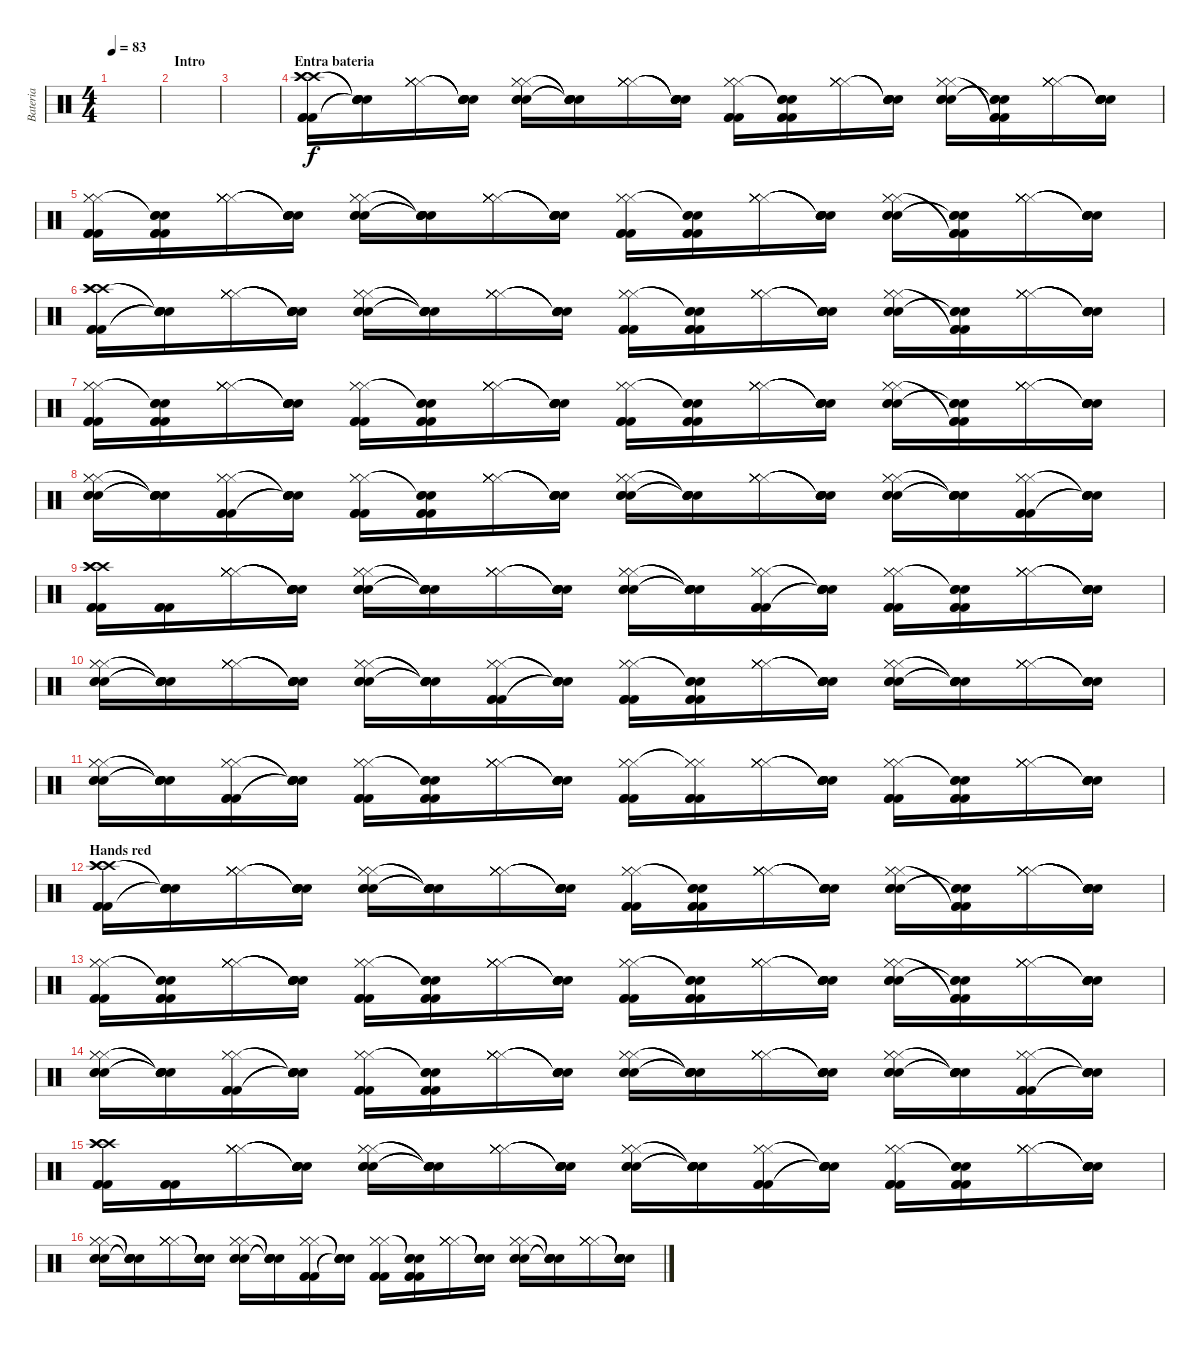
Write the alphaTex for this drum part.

\track ("Bateria" "Bateria") {instrument percussion}
\staff {score}
\articulation defaults
\ts (4 4)
\tempo 83
\clef neutral
\ks c
|
\section ("" "Intro")
|
|
\section ("" "Entra bateria")
("Crash high (hit)" "Crash high (hit)" "Crash high (hit)" "Kick (hit) 2" "Kick (hit) 2" "Kick (hit) 2").16 ("Snare (hit)"{t} "Snare (hit)"{t} "Snare (hit)"{t} "Snare (hit)"{t} "Snare (hit)"{t} "Snare (hit)"{t}).16 ("Hi-Hat (closed)" "Hi-Hat (closed)" "Hi-Hat (closed)" "Hi-Hat (closed)" "Hi-Hat (closed)" "Hi-Hat (closed)").16 ("Snare (hit)"{t} "Snare (hit)"{t} "Snare (hit)"{t} "Snare (hit)"{t} "Snare (hit)"{t} "Snare (hit)"{t}).16 ("Electric Snare (hit)" "Electric Snare (hit)" "Electric Snare (hit)" "Hi-Hat (closed)" "Hi-Hat (closed)" "Hi-Hat (closed)").16 ("Snare (hit)"{t} "Snare (hit)"{t} "Snare (hit)"{t} "Snare (hit)"{t} "Snare (hit)"{t} "Snare (hit)"{t}).16 ("Hi-Hat (closed)" "Hi-Hat (closed)" "Hi-Hat (closed)" "Hi-Hat (closed)" "Hi-Hat (closed)" "Hi-Hat (closed)").16 ("Snare (hit)"{t} "Snare (hit)"{t} "Snare (hit)"{t} "Snare (hit)"{t} "Snare (hit)"{t} "Snare (hit)"{t}).16 ("Hi-Hat (closed)" "Hi-Hat (closed)" "Hi-Hat (closed)" "Kick (hit) 2" "Kick (hit) 2" "Kick (hit) 2").16 ("Snare (hit)"{t} "Snare (hit)"{t} "Snare (hit)"{t} "Kick (hit) 2" "Kick (hit) 2" "Kick (hit) 2").16 ("Hi-Hat (closed)" "Hi-Hat (closed)" "Hi-Hat (closed)" "Hi-Hat (closed)" "Hi-Hat (closed)" "Hi-Hat (closed)").16 ("Snare (hit)"{t} "Snare (hit)"{t} "Snare (hit)"{t} "Snare (hit)"{t} "Snare (hit)"{t} "Snare (hit)"{t}).16 ("Electric Snare (hit)" "Electric Snare (hit)" "Electric Snare (hit)" "Hi-Hat (closed)" "Hi-Hat (closed)" "Hi-Hat (closed)").16 ("Snare (hit)"{t} "Snare (hit)"{t} "Snare (hit)"{t} "Kick (hit) 2"{t} "Kick (hit) 2"{t} "Kick (hit) 2"{t}).16 ("Hi-Hat (closed)" "Hi-Hat (closed)" "Hi-Hat (closed)" "Hi-Hat (closed)" "Hi-Hat (closed)" "Hi-Hat (closed)").16 ("Snare (hit)"{t} "Snare (hit)"{t} "Snare (hit)"{t} "Snare (hit)"{t} "Snare (hit)"{t} "Snare (hit)"{t}).16 |
("Hi-Hat (closed)" "Hi-Hat (closed)" "Hi-Hat (closed)" "Kick (hit) 2" "Kick (hit) 2" "Kick (hit) 2").16 ("Snare (hit)"{t} "Snare (hit)"{t} "Snare (hit)"{t} "Kick (hit) 2" "Kick (hit) 2" "Kick (hit) 2").16 ("Hi-Hat (closed)" "Hi-Hat (closed)" "Hi-Hat (closed)" "Hi-Hat (closed)" "Hi-Hat (closed)" "Hi-Hat (closed)").16 ("Snare (hit)"{t} "Snare (hit)"{t} "Snare (hit)"{t} "Snare (hit)"{t} "Snare (hit)"{t} "Snare (hit)"{t}).16 ("Electric Snare (hit)" "Electric Snare (hit)" "Electric Snare (hit)" "Hi-Hat (closed)" "Hi-Hat (closed)" "Hi-Hat (closed)").16 ("Snare (hit)"{t} "Snare (hit)"{t} "Snare (hit)"{t} "Snare (hit)"{t} "Snare (hit)"{t} "Snare (hit)"{t}).16 ("Hi-Hat (closed)" "Hi-Hat (closed)" "Hi-Hat (closed)" "Hi-Hat (closed)" "Hi-Hat (closed)" "Hi-Hat (closed)").16 ("Snare (hit)"{t} "Snare (hit)"{t} "Snare (hit)"{t} "Snare (hit)"{t} "Snare (hit)"{t} "Snare (hit)"{t}).16 ("Hi-Hat (closed)" "Hi-Hat (closed)" "Hi-Hat (closed)" "Kick (hit) 2" "Kick (hit) 2" "Kick (hit) 2").16 ("Snare (hit)"{t} "Snare (hit)"{t} "Snare (hit)"{t} "Kick (hit) 2" "Kick (hit) 2" "Kick (hit) 2").16 ("Hi-Hat (closed)" "Hi-Hat (closed)" "Hi-Hat (closed)" "Hi-Hat (closed)" "Hi-Hat (closed)" "Hi-Hat (closed)").16 ("Snare (hit)"{t} "Snare (hit)"{t} "Snare (hit)"{t} "Snare (hit)"{t} "Snare (hit)"{t} "Snare (hit)"{t}).16 ("Electric Snare (hit)" "Electric Snare (hit)" "Electric Snare (hit)" "Hi-Hat (closed)" "Hi-Hat (closed)" "Hi-Hat (closed)").16 ("Snare (hit)"{t} "Snare (hit)"{t} "Snare (hit)"{t} "Kick (hit) 2"{t} "Kick (hit) 2"{t} "Kick (hit) 2"{t}).16 ("Hi-Hat (closed)" "Hi-Hat (closed)" "Hi-Hat (closed)" "Hi-Hat (closed)" "Hi-Hat (closed)" "Hi-Hat (closed)").16 ("Snare (hit)"{t} "Snare (hit)"{t} "Snare (hit)"{t} "Snare (hit)"{t} "Snare (hit)"{t} "Snare (hit)"{t}).16 |
("Crash high (hit)" "Crash high (hit)" "Crash high (hit)" "Kick (hit) 2" "Kick (hit) 2" "Kick (hit) 2").16 ("Snare (hit)"{t} "Snare (hit)"{t} "Snare (hit)"{t} "Snare (hit)"{t} "Snare (hit)"{t} "Snare (hit)"{t}).16 ("Hi-Hat (closed)" "Hi-Hat (closed)" "Hi-Hat (closed)" "Hi-Hat (closed)" "Hi-Hat (closed)" "Hi-Hat (closed)").16 ("Snare (hit)"{t} "Snare (hit)"{t} "Snare (hit)"{t} "Snare (hit)"{t} "Snare (hit)"{t} "Snare (hit)"{t}).16 ("Electric Snare (hit)" "Electric Snare (hit)" "Electric Snare (hit)" "Hi-Hat (closed)" "Hi-Hat (closed)" "Hi-Hat (closed)").16 ("Snare (hit)"{t} "Snare (hit)"{t} "Snare (hit)"{t} "Snare (hit)"{t} "Snare (hit)"{t} "Snare (hit)"{t}).16 ("Hi-Hat (closed)" "Hi-Hat (closed)" "Hi-Hat (closed)" "Hi-Hat (closed)" "Hi-Hat (closed)" "Hi-Hat (closed)").16 ("Snare (hit)"{t} "Snare (hit)"{t} "Snare (hit)"{t} "Snare (hit)"{t} "Snare (hit)"{t} "Snare (hit)"{t}).16 ("Hi-Hat (closed)" "Hi-Hat (closed)" "Hi-Hat (closed)" "Kick (hit) 2" "Kick (hit) 2" "Kick (hit) 2").16 ("Snare (hit)"{t} "Snare (hit)"{t} "Snare (hit)"{t} "Kick (hit) 2" "Kick (hit) 2" "Kick (hit) 2").16 ("Hi-Hat (closed)" "Hi-Hat (closed)" "Hi-Hat (closed)" "Hi-Hat (closed)" "Hi-Hat (closed)" "Hi-Hat (closed)").16 ("Snare (hit)"{t} "Snare (hit)"{t} "Snare (hit)"{t} "Snare (hit)"{t} "Snare (hit)"{t} "Snare (hit)"{t}).16 ("Electric Snare (hit)" "Electric Snare (hit)" "Electric Snare (hit)" "Hi-Hat (closed)" "Hi-Hat (closed)" "Hi-Hat (closed)").16 ("Snare (hit)"{t} "Snare (hit)"{t} "Snare (hit)"{t} "Kick (hit) 2"{t} "Kick (hit) 2"{t} "Kick (hit) 2"{t}).16 ("Hi-Hat (closed)" "Hi-Hat (closed)" "Hi-Hat (closed)" "Hi-Hat (closed)" "Hi-Hat (closed)" "Hi-Hat (closed)").16 ("Snare (hit)"{t} "Snare (hit)"{t} "Snare (hit)"{t} "Snare (hit)"{t} "Snare (hit)"{t} "Snare (hit)"{t}).16 |
("Hi-Hat (closed)" "Hi-Hat (closed)" "Hi-Hat (closed)" "Kick (hit) 2" "Kick (hit) 2" "Kick (hit) 2").16 ("Snare (hit)"{t} "Snare (hit)"{t} "Snare (hit)"{t} "Kick (hit) 2" "Kick (hit) 2" "Kick (hit) 2").16 ("Hi-Hat (closed)" "Hi-Hat (closed)" "Hi-Hat (closed)" "Hi-Hat (closed)" "Hi-Hat (closed)" "Hi-Hat (closed)").16 ("Snare (hit)"{t} "Snare (hit)"{t} "Snare (hit)"{t} "Snare (hit)"{t} "Snare (hit)"{t} "Snare (hit)"{t}).16 ("Hi-Hat (closed)" "Hi-Hat (closed)" "Hi-Hat (closed)" "Kick (hit) 2" "Kick (hit) 2" "Kick (hit) 2").16 ("Snare (hit)"{t} "Snare (hit)"{t} "Snare (hit)"{t} "Kick (hit) 2" "Kick (hit) 2" "Kick (hit) 2").16 ("Hi-Hat (closed)" "Hi-Hat (closed)" "Hi-Hat (closed)" "Hi-Hat (closed)" "Hi-Hat (closed)" "Hi-Hat (closed)").16 ("Snare (hit)"{t} "Snare (hit)"{t} "Snare (hit)"{t} "Snare (hit)"{t} "Snare (hit)"{t} "Snare (hit)"{t}).16 ("Hi-Hat (closed)" "Hi-Hat (closed)" "Hi-Hat (closed)" "Kick (hit) 2" "Kick (hit) 2" "Kick (hit) 2").16 ("Snare (hit)"{t} "Snare (hit)"{t} "Snare (hit)"{t} "Kick (hit) 2" "Kick (hit) 2" "Kick (hit) 2").16 ("Hi-Hat (closed)" "Hi-Hat (closed)" "Hi-Hat (closed)" "Hi-Hat (closed)" "Hi-Hat (closed)" "Hi-Hat (closed)").16 ("Snare (hit)"{t} "Snare (hit)"{t} "Snare (hit)"{t} "Snare (hit)"{t} "Snare (hit)"{t} "Snare (hit)"{t}).16 ("Electric Snare (hit)" "Electric Snare (hit)" "Electric Snare (hit)" "Hi-Hat (closed)" "Hi-Hat (closed)" "Hi-Hat (closed)").16 ("Snare (hit)"{t} "Snare (hit)"{t} "Snare (hit)"{t} "Kick (hit) 2"{t} "Kick (hit) 2"{t} "Kick (hit) 2"{t}).16 ("Hi-Hat (closed)" "Hi-Hat (closed)" "Hi-Hat (closed)" "Hi-Hat (closed)" "Hi-Hat (closed)" "Hi-Hat (closed)").16 ("Snare (hit)"{t} "Snare (hit)"{t} "Snare (hit)"{t} "Snare (hit)"{t} "Snare (hit)"{t} "Snare (hit)"{t}).16 |
("Electric Snare (hit)" "Electric Snare (hit)" "Electric Snare (hit)" "Hi-Hat (closed)" "Hi-Hat (closed)" "Hi-Hat (closed)").16 ("Snare (hit)"{t} "Snare (hit)"{t} "Snare (hit)"{t} "Snare (hit)"{t} "Snare (hit)"{t} "Snare (hit)"{t}).16 ("Hi-Hat (closed)" "Hi-Hat (closed)" "Hi-Hat (closed)" "Kick (hit) 2" "Kick (hit) 2" "Kick (hit) 2").16 ("Snare (hit)"{t} "Snare (hit)"{t} "Snare (hit)"{t} "Snare (hit)"{t} "Snare (hit)"{t} "Snare (hit)"{t}).16 ("Hi-Hat (closed)" "Hi-Hat (closed)" "Hi-Hat (closed)" "Kick (hit) 2" "Kick (hit) 2" "Kick (hit) 2").16 ("Snare (hit)"{t} "Snare (hit)"{t} "Snare (hit)"{t} "Kick (hit) 2" "Kick (hit) 2" "Kick (hit) 2").16 ("Hi-Hat (closed)" "Hi-Hat (closed)" "Hi-Hat (closed)" "Hi-Hat (closed)" "Hi-Hat (closed)" "Hi-Hat (closed)").16 ("Snare (hit)"{t} "Snare (hit)"{t} "Snare (hit)"{t} "Snare (hit)"{t} "Snare (hit)"{t} "Snare (hit)"{t}).16 ("Electric Snare (hit)" "Electric Snare (hit)" "Electric Snare (hit)" "Hi-Hat (closed)" "Hi-Hat (closed)" "Hi-Hat (closed)").16 ("Snare (hit)"{t} "Snare (hit)"{t} "Snare (hit)"{t} "Snare (hit)"{t} "Snare (hit)"{t} "Snare (hit)"{t}).16 ("Hi-Hat (closed)" "Hi-Hat (closed)" "Hi-Hat (closed)" "Hi-Hat (closed)" "Hi-Hat (closed)" "Hi-Hat (closed)").16 ("Snare (hit)"{t} "Snare (hit)"{t} "Snare (hit)"{t} "Snare (hit)"{t} "Snare (hit)"{t} "Snare (hit)"{t}).16 ("Electric Snare (hit)" "Electric Snare (hit)" "Electric Snare (hit)" "Hi-Hat (closed)" "Hi-Hat (closed)" "Hi-Hat (closed)").16 ("Snare (hit)"{t} "Snare (hit)"{t} "Snare (hit)"{t} "Snare (hit)"{t} "Snare (hit)"{t} "Snare (hit)"{t}).16 ("Hi-Hat (closed)" "Hi-Hat (closed)" "Hi-Hat (closed)" "Kick (hit) 2" "Kick (hit) 2" "Kick (hit) 2").16 ("Snare (hit)"{t} "Snare (hit)"{t} "Snare (hit)"{t} "Snare (hit)"{t} "Snare (hit)"{t} "Snare (hit)"{t}).16 |
("Crash high (hit)" "Crash high (hit)" "Crash high (hit)" "Kick (hit) 2" "Kick (hit) 2" "Kick (hit) 2").16 ("Kick (hit) 2" "Kick (hit) 2" "Kick (hit) 2").16 ("Hi-Hat (closed)" "Hi-Hat (closed)" "Hi-Hat (closed)" "Hi-Hat (closed)" "Hi-Hat (closed)" "Hi-Hat (closed)").16 ("Snare (hit)"{t} "Snare (hit)"{t} "Snare (hit)"{t} "Snare (hit)"{t} "Snare (hit)"{t} "Snare (hit)"{t}).16 ("Electric Snare (hit)" "Electric Snare (hit)" "Electric Snare (hit)" "Hi-Hat (closed)" "Hi-Hat (closed)" "Hi-Hat (closed)").16 ("Snare (hit)"{t} "Snare (hit)"{t} "Snare (hit)"{t} "Snare (hit)"{t} "Snare (hit)"{t} "Snare (hit)"{t}).16 ("Hi-Hat (closed)" "Hi-Hat (closed)" "Hi-Hat (closed)" "Hi-Hat (closed)" "Hi-Hat (closed)" "Hi-Hat (closed)").16 ("Snare (hit)"{t} "Snare (hit)"{t} "Snare (hit)"{t} "Snare (hit)"{t} "Snare (hit)"{t} "Snare (hit)"{t}).16 ("Electric Snare (hit)" "Electric Snare (hit)" "Electric Snare (hit)" "Hi-Hat (closed)" "Hi-Hat (closed)" "Hi-Hat (closed)").16 ("Snare (hit)"{t} "Snare (hit)"{t} "Snare (hit)"{t} "Snare (hit)"{t} "Snare (hit)"{t} "Snare (hit)"{t}).16 ("Hi-Hat (closed)" "Hi-Hat (closed)" "Hi-Hat (closed)" "Kick (hit) 2" "Kick (hit) 2" "Kick (hit) 2").16 ("Snare (hit)"{t} "Snare (hit)"{t} "Snare (hit)"{t} "Snare (hit)"{t} "Snare (hit)"{t} "Snare (hit)"{t}).16 ("Hi-Hat (closed)" "Hi-Hat (closed)" "Hi-Hat (closed)" "Kick (hit) 2" "Kick (hit) 2" "Kick (hit) 2").16 ("Snare (hit)"{t} "Snare (hit)"{t} "Snare (hit)"{t} "Kick (hit) 2" "Kick (hit) 2" "Kick (hit) 2").16 ("Hi-Hat (closed)" "Hi-Hat (closed)" "Hi-Hat (closed)" "Hi-Hat (closed)" "Hi-Hat (closed)" "Hi-Hat (closed)").16 ("Snare (hit)"{t} "Snare (hit)"{t} "Snare (hit)"{t} "Snare (hit)"{t} "Snare (hit)"{t} "Snare (hit)"{t}).16 |
("Electric Snare (hit)" "Electric Snare (hit)" "Electric Snare (hit)" "Hi-Hat (closed)" "Hi-Hat (closed)" "Hi-Hat (closed)").16 ("Snare (hit)"{t} "Snare (hit)"{t} "Snare (hit)"{t} "Snare (hit)"{t} "Snare (hit)"{t} "Snare (hit)"{t}).16 ("Hi-Hat (closed)" "Hi-Hat (closed)" "Hi-Hat (closed)" "Hi-Hat (closed)" "Hi-Hat (closed)" "Hi-Hat (closed)").16 ("Snare (hit)"{t} "Snare (hit)"{t} "Snare (hit)"{t} "Snare (hit)"{t} "Snare (hit)"{t} "Snare (hit)"{t}).16 ("Electric Snare (hit)" "Electric Snare (hit)" "Electric Snare (hit)" "Hi-Hat (closed)" "Hi-Hat (closed)" "Hi-Hat (closed)").16 ("Snare (hit)"{t} "Snare (hit)"{t} "Snare (hit)"{t} "Snare (hit)"{t} "Snare (hit)"{t} "Snare (hit)"{t}).16 ("Hi-Hat (closed)" "Hi-Hat (closed)" "Hi-Hat (closed)" "Kick (hit) 2" "Kick (hit) 2" "Kick (hit) 2").16 ("Snare (hit)"{t} "Snare (hit)"{t} "Snare (hit)"{t} "Snare (hit)"{t} "Snare (hit)"{t} "Snare (hit)"{t}).16 ("Hi-Hat (closed)" "Hi-Hat (closed)" "Hi-Hat (closed)" "Kick (hit) 2" "Kick (hit) 2" "Kick (hit) 2").16 ("Snare (hit)"{t} "Snare (hit)"{t} "Snare (hit)"{t} "Kick (hit) 2" "Kick (hit) 2" "Kick (hit) 2").16 ("Hi-Hat (closed)" "Hi-Hat (closed)" "Hi-Hat (closed)" "Hi-Hat (closed)" "Hi-Hat (closed)" "Hi-Hat (closed)").16 ("Snare (hit)"{t} "Snare (hit)"{t} "Snare (hit)"{t} "Snare (hit)"{t} "Snare (hit)"{t} "Snare (hit)"{t}).16 ("Electric Snare (hit)" "Electric Snare (hit)" "Electric Snare (hit)" "Hi-Hat (closed)" "Hi-Hat (closed)" "Hi-Hat (closed)").16 ("Snare (hit)"{t} "Snare (hit)"{t} "Snare (hit)"{t} "Snare (hit)"{t} "Snare (hit)"{t} "Snare (hit)"{t}).16 ("Hi-Hat (closed)" "Hi-Hat (closed)" "Hi-Hat (closed)" "Hi-Hat (closed)" "Hi-Hat (closed)" "Hi-Hat (closed)").16 ("Snare (hit)"{t} "Snare (hit)"{t} "Snare (hit)"{t} "Snare (hit)"{t} "Snare (hit)"{t} "Snare (hit)"{t}).16 |
("Electric Snare (hit)" "Electric Snare (hit)" "Electric Snare (hit)" "Hi-Hat (closed)" "Hi-Hat (closed)" "Hi-Hat (closed)").16 ("Snare (hit)"{t} "Snare (hit)"{t} "Snare (hit)"{t} "Snare (hit)"{t} "Snare (hit)"{t} "Snare (hit)"{t}).16 ("Hi-Hat (closed)" "Hi-Hat (closed)" "Hi-Hat (closed)" "Kick (hit) 2" "Kick (hit) 2" "Kick (hit) 2").16 ("Snare (hit)"{t} "Snare (hit)"{t} "Snare (hit)"{t} "Snare (hit)"{t} "Snare (hit)"{t} "Snare (hit)"{t}).16 ("Hi-Hat (closed)" "Hi-Hat (closed)" "Hi-Hat (closed)" "Kick (hit) 2" "Kick (hit) 2" "Kick (hit) 2").16 ("Snare (hit)"{t} "Snare (hit)"{t} "Snare (hit)"{t} "Kick (hit) 2" "Kick (hit) 2" "Kick (hit) 2").16 ("Hi-Hat (closed)" "Hi-Hat (closed)" "Hi-Hat (closed)" "Hi-Hat (closed)" "Hi-Hat (closed)" "Hi-Hat (closed)").16 ("Snare (hit)"{t} "Snare (hit)"{t} "Snare (hit)"{t} "Snare (hit)"{t} "Snare (hit)"{t} "Snare (hit)"{t}).16 ("Hi-Hat (closed)" "Hi-Hat (closed)" "Hi-Hat (closed)" "Kick (hit) 2" "Kick (hit) 2" "Kick (hit) 2").16 ("Hi-Hat (closed)"{t} "Hi-Hat (closed)"{t} "Hi-Hat (closed)"{t} "Kick (hit) 2" "Kick (hit) 2" "Kick (hit) 2").16 ("Hi-Hat (closed)" "Hi-Hat (closed)" "Hi-Hat (closed)" "Hi-Hat (closed)" "Hi-Hat (closed)" "Hi-Hat (closed)").16 ("Snare (hit)"{t} "Snare (hit)"{t} "Snare (hit)"{t} "Snare (hit)"{t} "Snare (hit)"{t} "Snare (hit)"{t}).16 ("Hi-Hat (closed)" "Hi-Hat (closed)" "Hi-Hat (closed)" "Kick (hit) 2" "Kick (hit) 2" "Kick (hit) 2").16 ("Snare (hit)"{t} "Snare (hit)"{t} "Snare (hit)"{t} "Kick (hit) 2" "Kick (hit) 2" "Kick (hit) 2").16 ("Hi-Hat (closed)" "Hi-Hat (closed)" "Hi-Hat (closed)" "Hi-Hat (closed)" "Hi-Hat (closed)" "Hi-Hat (closed)").16 ("Snare (hit)"{t} "Snare (hit)"{t} "Snare (hit)"{t} "Snare (hit)"{t} "Snare (hit)"{t} "Snare (hit)"{t}).16 |
\section ("" "Hands red")
("Crash high (hit)" "Crash high (hit)" "Crash high (hit)" "Kick (hit) 2" "Kick (hit) 2" "Kick (hit) 2").16 ("Snare (hit)"{t} "Snare (hit)"{t} "Snare (hit)"{t} "Snare (hit)"{t} "Snare (hit)"{t} "Snare (hit)"{t}).16 ("Hi-Hat (closed)" "Hi-Hat (closed)" "Hi-Hat (closed)" "Hi-Hat (closed)" "Hi-Hat (closed)" "Hi-Hat (closed)").16 ("Snare (hit)"{t} "Snare (hit)"{t} "Snare (hit)"{t} "Snare (hit)"{t} "Snare (hit)"{t} "Snare (hit)"{t}).16 ("Electric Snare (hit)" "Electric Snare (hit)" "Electric Snare (hit)" "Hi-Hat (closed)" "Hi-Hat (closed)" "Hi-Hat (closed)").16 ("Snare (hit)"{t} "Snare (hit)"{t} "Snare (hit)"{t} "Snare (hit)"{t} "Snare (hit)"{t} "Snare (hit)"{t}).16 ("Hi-Hat (closed)" "Hi-Hat (closed)" "Hi-Hat (closed)" "Hi-Hat (closed)" "Hi-Hat (closed)" "Hi-Hat (closed)").16 ("Snare (hit)"{t} "Snare (hit)"{t} "Snare (hit)"{t} "Snare (hit)"{t} "Snare (hit)"{t} "Snare (hit)"{t}).16 ("Hi-Hat (closed)" "Hi-Hat (closed)" "Hi-Hat (closed)" "Kick (hit) 2" "Kick (hit) 2" "Kick (hit) 2").16 ("Snare (hit)"{t} "Snare (hit)"{t} "Snare (hit)"{t} "Kick (hit) 2" "Kick (hit) 2" "Kick (hit) 2").16 ("Hi-Hat (closed)" "Hi-Hat (closed)" "Hi-Hat (closed)" "Hi-Hat (closed)" "Hi-Hat (closed)" "Hi-Hat (closed)").16 ("Snare (hit)"{t} "Snare (hit)"{t} "Snare (hit)"{t} "Snare (hit)"{t} "Snare (hit)"{t} "Snare (hit)"{t}).16 ("Electric Snare (hit)" "Electric Snare (hit)" "Electric Snare (hit)" "Hi-Hat (closed)" "Hi-Hat (closed)" "Hi-Hat (closed)").16 ("Snare (hit)"{t} "Snare (hit)"{t} "Snare (hit)"{t} "Kick (hit) 2"{t} "Kick (hit) 2"{t} "Kick (hit) 2"{t}).16 ("Hi-Hat (closed)" "Hi-Hat (closed)" "Hi-Hat (closed)" "Hi-Hat (closed)" "Hi-Hat (closed)" "Hi-Hat (closed)").16 ("Snare (hit)"{t} "Snare (hit)"{t} "Snare (hit)"{t} "Snare (hit)"{t} "Snare (hit)"{t} "Snare (hit)"{t}).16 |
("Hi-Hat (closed)" "Hi-Hat (closed)" "Hi-Hat (closed)" "Kick (hit) 2" "Kick (hit) 2" "Kick (hit) 2").16 ("Snare (hit)"{t} "Snare (hit)"{t} "Snare (hit)"{t} "Kick (hit) 2" "Kick (hit) 2" "Kick (hit) 2").16 ("Hi-Hat (closed)" "Hi-Hat (closed)" "Hi-Hat (closed)" "Hi-Hat (closed)" "Hi-Hat (closed)" "Hi-Hat (closed)").16 ("Snare (hit)"{t} "Snare (hit)"{t} "Snare (hit)"{t} "Snare (hit)"{t} "Snare (hit)"{t} "Snare (hit)"{t}).16 ("Hi-Hat (closed)" "Hi-Hat (closed)" "Hi-Hat (closed)" "Kick (hit) 2" "Kick (hit) 2" "Kick (hit) 2").16 ("Snare (hit)"{t} "Snare (hit)"{t} "Snare (hit)"{t} "Kick (hit) 2" "Kick (hit) 2" "Kick (hit) 2").16 ("Hi-Hat (closed)" "Hi-Hat (closed)" "Hi-Hat (closed)" "Hi-Hat (closed)" "Hi-Hat (closed)" "Hi-Hat (closed)").16 ("Snare (hit)"{t} "Snare (hit)"{t} "Snare (hit)"{t} "Snare (hit)"{t} "Snare (hit)"{t} "Snare (hit)"{t}).16 ("Hi-Hat (closed)" "Hi-Hat (closed)" "Hi-Hat (closed)" "Kick (hit) 2" "Kick (hit) 2" "Kick (hit) 2").16 ("Snare (hit)"{t} "Snare (hit)"{t} "Snare (hit)"{t} "Kick (hit) 2" "Kick (hit) 2" "Kick (hit) 2").16 ("Hi-Hat (closed)" "Hi-Hat (closed)" "Hi-Hat (closed)" "Hi-Hat (closed)" "Hi-Hat (closed)" "Hi-Hat (closed)").16 ("Snare (hit)"{t} "Snare (hit)"{t} "Snare (hit)"{t} "Snare (hit)"{t} "Snare (hit)"{t} "Snare (hit)"{t}).16 ("Electric Snare (hit)" "Electric Snare (hit)" "Electric Snare (hit)" "Hi-Hat (closed)" "Hi-Hat (closed)" "Hi-Hat (closed)").16 ("Snare (hit)"{t} "Snare (hit)"{t} "Snare (hit)"{t} "Kick (hit) 2"{t} "Kick (hit) 2"{t} "Kick (hit) 2"{t}).16 ("Hi-Hat (closed)" "Hi-Hat (closed)" "Hi-Hat (closed)" "Hi-Hat (closed)" "Hi-Hat (closed)" "Hi-Hat (closed)").16 ("Snare (hit)"{t} "Snare (hit)"{t} "Snare (hit)"{t} "Snare (hit)"{t} "Snare (hit)"{t} "Snare (hit)"{t}).16 |
("Electric Snare (hit)" "Electric Snare (hit)" "Electric Snare (hit)" "Hi-Hat (closed)" "Hi-Hat (closed)" "Hi-Hat (closed)").16 ("Snare (hit)"{t} "Snare (hit)"{t} "Snare (hit)"{t} "Snare (hit)"{t} "Snare (hit)"{t} "Snare (hit)"{t}).16 ("Hi-Hat (closed)" "Hi-Hat (closed)" "Hi-Hat (closed)" "Kick (hit) 2" "Kick (hit) 2" "Kick (hit) 2").16 ("Snare (hit)"{t} "Snare (hit)"{t} "Snare (hit)"{t} "Snare (hit)"{t} "Snare (hit)"{t} "Snare (hit)"{t}).16 ("Hi-Hat (closed)" "Hi-Hat (closed)" "Hi-Hat (closed)" "Kick (hit) 2" "Kick (hit) 2" "Kick (hit) 2").16 ("Snare (hit)"{t} "Snare (hit)"{t} "Snare (hit)"{t} "Kick (hit) 2" "Kick (hit) 2" "Kick (hit) 2").16 ("Hi-Hat (closed)" "Hi-Hat (closed)" "Hi-Hat (closed)" "Hi-Hat (closed)" "Hi-Hat (closed)" "Hi-Hat (closed)").16 ("Snare (hit)"{t} "Snare (hit)"{t} "Snare (hit)"{t} "Snare (hit)"{t} "Snare (hit)"{t} "Snare (hit)"{t}).16 ("Electric Snare (hit)" "Electric Snare (hit)" "Electric Snare (hit)" "Hi-Hat (closed)" "Hi-Hat (closed)" "Hi-Hat (closed)").16 ("Snare (hit)"{t} "Snare (hit)"{t} "Snare (hit)"{t} "Snare (hit)"{t} "Snare (hit)"{t} "Snare (hit)"{t}).16 ("Hi-Hat (closed)" "Hi-Hat (closed)" "Hi-Hat (closed)" "Hi-Hat (closed)" "Hi-Hat (closed)" "Hi-Hat (closed)").16 ("Snare (hit)"{t} "Snare (hit)"{t} "Snare (hit)"{t} "Snare (hit)"{t} "Snare (hit)"{t} "Snare (hit)"{t}).16 ("Electric Snare (hit)" "Electric Snare (hit)" "Electric Snare (hit)" "Hi-Hat (closed)" "Hi-Hat (closed)" "Hi-Hat (closed)").16 ("Snare (hit)"{t} "Snare (hit)"{t} "Snare (hit)"{t} "Snare (hit)"{t} "Snare (hit)"{t} "Snare (hit)"{t}).16 ("Hi-Hat (closed)" "Hi-Hat (closed)" "Hi-Hat (closed)" "Kick (hit) 2" "Kick (hit) 2" "Kick (hit) 2").16 ("Snare (hit)"{t} "Snare (hit)"{t} "Snare (hit)"{t} "Snare (hit)"{t} "Snare (hit)"{t} "Snare (hit)"{t}).16 |
("Crash high (hit)" "Crash high (hit)" "Crash high (hit)" "Kick (hit) 2" "Kick (hit) 2" "Kick (hit) 2").16 ("Kick (hit) 2" "Kick (hit) 2" "Kick (hit) 2").16 ("Hi-Hat (closed)" "Hi-Hat (closed)" "Hi-Hat (closed)" "Hi-Hat (closed)" "Hi-Hat (closed)" "Hi-Hat (closed)").16 ("Snare (hit)"{t} "Snare (hit)"{t} "Snare (hit)"{t} "Snare (hit)"{t} "Snare (hit)"{t} "Snare (hit)"{t}).16 ("Electric Snare (hit)" "Electric Snare (hit)" "Electric Snare (hit)" "Hi-Hat (closed)" "Hi-Hat (closed)" "Hi-Hat (closed)").16 ("Snare (hit)"{t} "Snare (hit)"{t} "Snare (hit)"{t} "Snare (hit)"{t} "Snare (hit)"{t} "Snare (hit)"{t}).16 ("Hi-Hat (closed)" "Hi-Hat (closed)" "Hi-Hat (closed)" "Hi-Hat (closed)" "Hi-Hat (closed)" "Hi-Hat (closed)").16 ("Snare (hit)"{t} "Snare (hit)"{t} "Snare (hit)"{t} "Snare (hit)"{t} "Snare (hit)"{t} "Snare (hit)"{t}).16 ("Electric Snare (hit)" "Electric Snare (hit)" "Electric Snare (hit)" "Hi-Hat (closed)" "Hi-Hat (closed)" "Hi-Hat (closed)").16 ("Snare (hit)"{t} "Snare (hit)"{t} "Snare (hit)"{t} "Snare (hit)"{t} "Snare (hit)"{t} "Snare (hit)"{t}).16 ("Hi-Hat (closed)" "Hi-Hat (closed)" "Hi-Hat (closed)" "Kick (hit) 2" "Kick (hit) 2" "Kick (hit) 2").16 ("Snare (hit)"{t} "Snare (hit)"{t} "Snare (hit)"{t} "Snare (hit)"{t} "Snare (hit)"{t} "Snare (hit)"{t}).16 ("Hi-Hat (closed)" "Hi-Hat (closed)" "Hi-Hat (closed)" "Kick (hit) 2" "Kick (hit) 2" "Kick (hit) 2").16 ("Snare (hit)"{t} "Snare (hit)"{t} "Snare (hit)"{t} "Kick (hit) 2" "Kick (hit) 2" "Kick (hit) 2").16 ("Hi-Hat (closed)" "Hi-Hat (closed)" "Hi-Hat (closed)" "Hi-Hat (closed)" "Hi-Hat (closed)" "Hi-Hat (closed)").16 ("Snare (hit)"{t} "Snare (hit)"{t} "Snare (hit)"{t} "Snare (hit)"{t} "Snare (hit)"{t} "Snare (hit)"{t}).16 |
("Electric Snare (hit)" "Electric Snare (hit)" "Electric Snare (hit)" "Hi-Hat (closed)" "Hi-Hat (closed)" "Hi-Hat (closed)").16 ("Snare (hit)"{t} "Snare (hit)"{t} "Snare (hit)"{t} "Snare (hit)"{t} "Snare (hit)"{t} "Snare (hit)"{t}).16 ("Hi-Hat (closed)" "Hi-Hat (closed)" "Hi-Hat (closed)" "Hi-Hat (closed)" "Hi-Hat (closed)" "Hi-Hat (closed)").16 ("Snare (hit)"{t} "Snare (hit)"{t} "Snare (hit)"{t} "Snare (hit)"{t} "Snare (hit)"{t} "Snare (hit)"{t}).16 ("Electric Snare (hit)" "Electric Snare (hit)" "Electric Snare (hit)" "Hi-Hat (closed)" "Hi-Hat (closed)" "Hi-Hat (closed)").16 ("Snare (hit)"{t} "Snare (hit)"{t} "Snare (hit)"{t} "Snare (hit)"{t} "Snare (hit)"{t} "Snare (hit)"{t}).16 ("Hi-Hat (closed)" "Hi-Hat (closed)" "Hi-Hat (closed)" "Kick (hit) 2" "Kick (hit) 2" "Kick (hit) 2").16 ("Snare (hit)"{t} "Snare (hit)"{t} "Snare (hit)"{t} "Snare (hit)"{t} "Snare (hit)"{t} "Snare (hit)"{t}).16 ("Hi-Hat (closed)" "Hi-Hat (closed)" "Hi-Hat (closed)" "Kick (hit) 2" "Kick (hit) 2" "Kick (hit) 2").16 ("Snare (hit)"{t} "Snare (hit)"{t} "Snare (hit)"{t} "Kick (hit) 2" "Kick (hit) 2" "Kick (hit) 2").16 ("Hi-Hat (closed)" "Hi-Hat (closed)" "Hi-Hat (closed)" "Hi-Hat (closed)" "Hi-Hat (closed)" "Hi-Hat (closed)").16 ("Snare (hit)"{t} "Snare (hit)"{t} "Snare (hit)"{t} "Snare (hit)"{t} "Snare (hit)"{t} "Snare (hit)"{t}).16 ("Electric Snare (hit)" "Electric Snare (hit)" "Electric Snare (hit)" "Hi-Hat (closed)" "Hi-Hat (closed)" "Hi-Hat (closed)").16 ("Snare (hit)"{t} "Snare (hit)"{t} "Snare (hit)"{t} "Snare (hit)"{t} "Snare (hit)"{t} "Snare (hit)"{t}).16 ("Hi-Hat (closed)" "Hi-Hat (closed)" "Hi-Hat (closed)" "Hi-Hat (closed)" "Hi-Hat (closed)" "Hi-Hat (closed)").16 ("Snare (hit)"{t} "Snare (hit)"{t} "Snare (hit)"{t} "Snare (hit)"{t} "Snare (hit)"{t} "Snare (hit)"{t}).16
